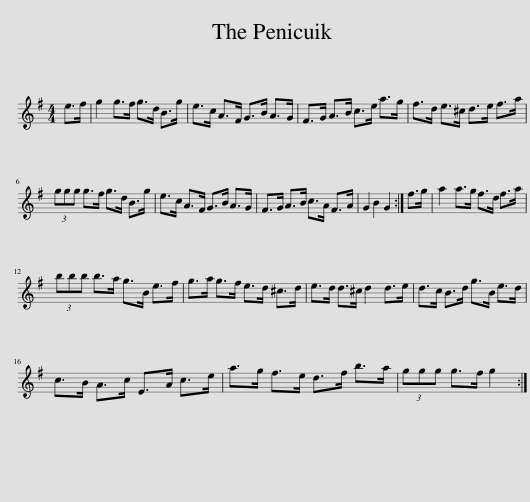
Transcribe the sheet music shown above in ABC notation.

X:1
L:1/8
M:4/4
I:linebreak $
K:G
V:1 treble
V:1
 e>f | g2 g>f g>d B>g | e>c A>F G>B A>G | F>G A>B c>e a>g | f>d e>^c d>e f>a |$ %5
 (3ggg g>f g>d B>g | e>c A>F G>B A>G | F>G A>B c>A F>A | G2 B2 G2 :| f>g | %10
 a2 a>g f>d f>a |$ (3bbb b>a g>B e>f | g>a g>f e>d ^c>d | e>d d>^c d2 d>e | d>c B>d g>B e>d |$ %15
 c>B A>c E>A c>e | a>g f>e d>f b>a | (3ggg g>f g2 :| %18
